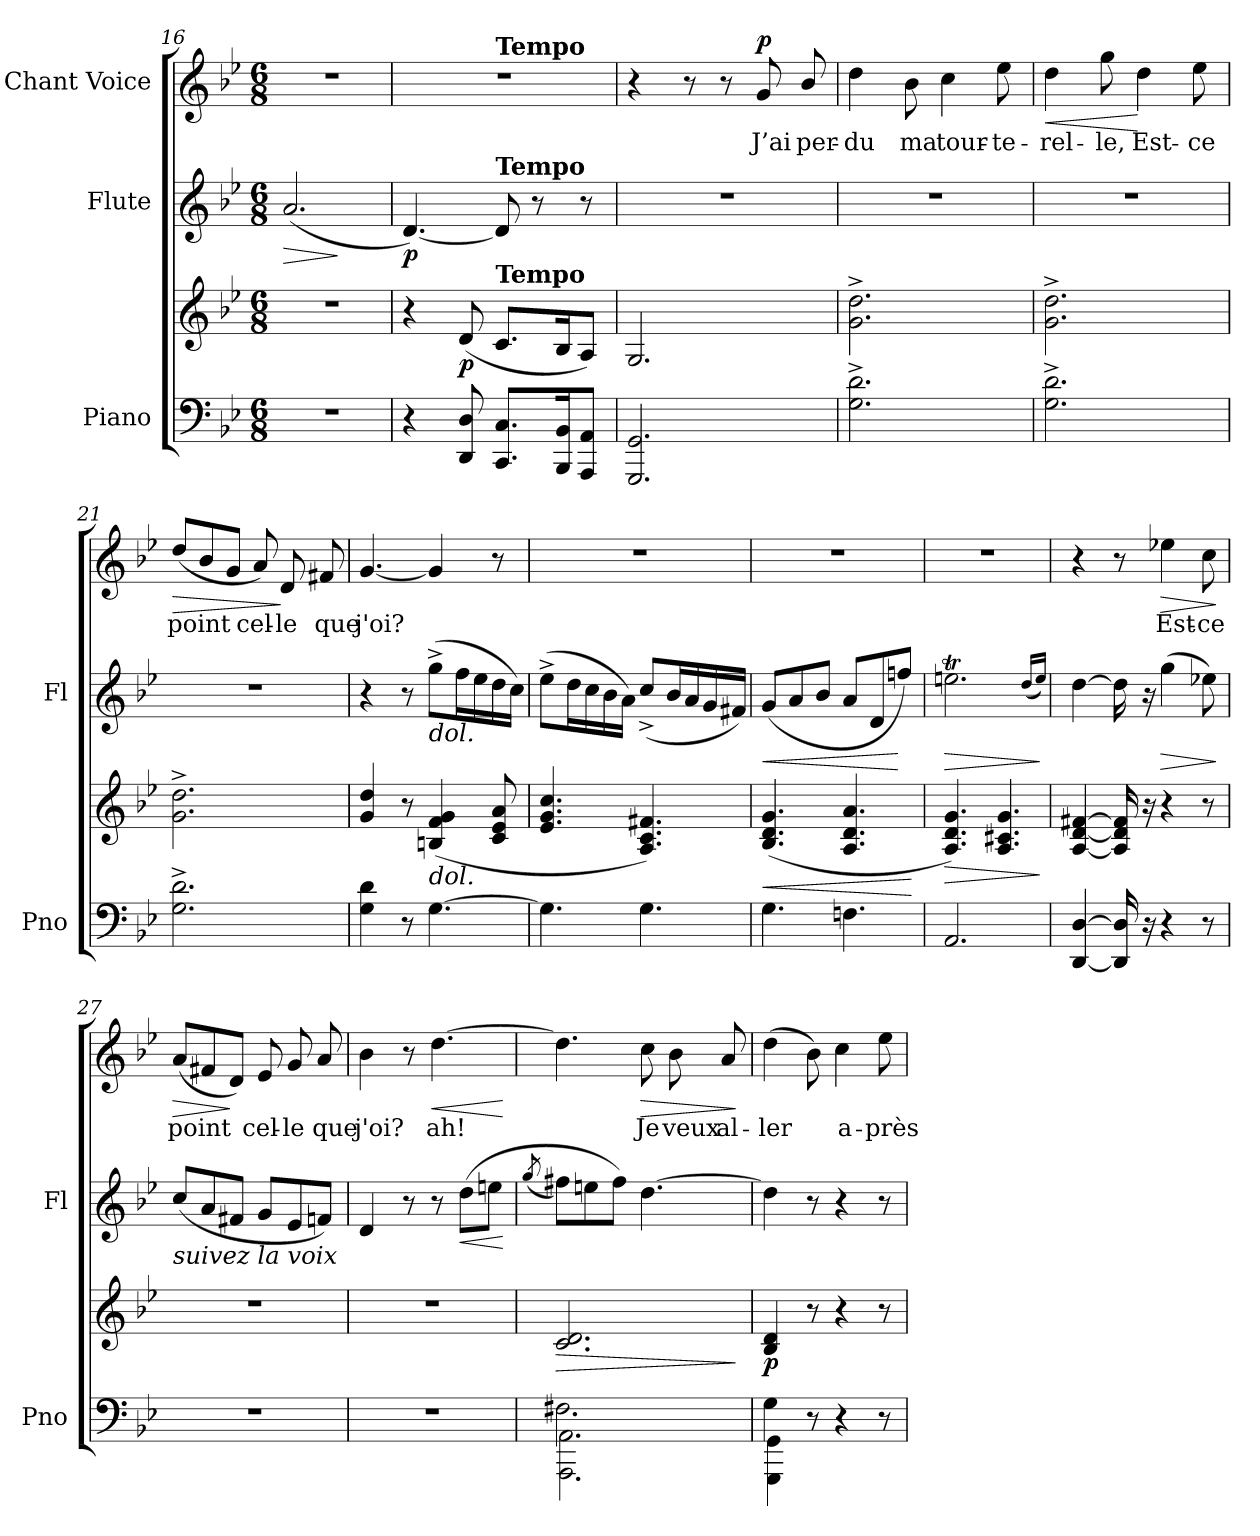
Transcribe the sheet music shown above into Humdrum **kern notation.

**kern	**kern	**dynam	**kern	**dynam	**kern	**text	**dynam
*part3	*part3	*part3	*part2	*part2	*part1	*part1	*part1
*staff4	*staff3	*staff3/4	*staff2	*staff2	*staff1	*staff1	*staff1
*I"Piano	*	*	*I"Flute	*	*I"Chant Voice	*	*
*I'Pno	*	*	*I'Fl	*	*	*	*
*clefF4	*clefG2	*	*clefG2	*	*clefG2	*	*
*k[b-e-]	*k[b-e-]	*	*k[b-e-]	*	*k[b-e-]	*	*
*M6/8	*M6/8	*	*M6/8	*	*M6/8	*	*
=16	=16	=16	=16	=16	=16	=16	=16
!	!	!	!	!LO:HP:b	!	!	!
2.r	2.r	.	(2.a/	>	2.r	.	.
.	.	.	.	]	.	.	.
=17	=17	=17	=17	=17	=17	=17	=17
!	!	!	!	!LO:DY:b	!	!	!
*	*	*	*	*	*^	*	*
4r	4r	.	[4.d/)	p	2.r	4.ryy	.	.
!	!	!LO:DY:b	!	!	!	!	!	!
8DD/ 8D/	(8d/	p	.	.	.	.	.	.
!	!	!	!	!	!	!LO:TX:a:B:t=Tempo	!	!
!	!	!	!LO:TX:a:B:t=Tempo	!	!	!	!	!
!	!LO:TX:a:B:t=Tempo	!	!	!	!	!	!	!
8.CC/ 8.C/L	8.c/L	.	8d/]	.	.	4.ryy	.	.
.	.	.	8r	.	.	.	.	.
16BBB-/ 16BB-/K	16B-/K	.	.	.	.	.	.	.
8AAA/ 8AA/J	8A/J)	.	8r	.	.	.	.	.
=18	=18	=18	=18	=18	=18	=18	=18	=18
!	!	!	!	!	!LO:TX:a:t=Chant / Voice	!	!	!
*	*	*	*	*	*v	*v	*	*
2.GGG/ 2.GG/	2.G/	.	2.r	.	4r	.	.
.	.	.	.	.	8r	.	.
.	.	.	.	.	8r	.	.
!	!	!	!	!	!	!LO:LY:b	!LO:DY:a
.	.	.	.	.	8g/	J’ai	p
!	!	!	!	!	!	!LO:LY:b	!
.	.	.	.	.	8b-/	per-	.
=19	=19	=19	=19	=19	=19	=19	=19
!	!	!	!	!	!	!LO:LY:b	!
2.G\^ 2.d\^	2.g\^ 2.dd\^	.	2.r	.	4dd\	-du	.
!	!	!	!	!	!	!LO:LY:b	!
.	.	.	.	.	8b-\	ma	.
!	!	!	!	!	!	!LO:LY:b	!
.	.	.	.	.	4cc\	tour-	.
!	!	!	!	!	!	!LO:LY:b	!
.	.	.	.	.	8ee-\	-te-	.
!!LO:LB:g=z
=20	=20	=20	=20	=20	=20	=20	=20
!	!	!	!	!	!	!LO:LY:b	!LO:HP:b
2.G\^ 2.d\^	2.g\^ 2.dd\^	.	2.r	.	4dd\	-rel-	<
!	!	!	!	!	!	!LO:LY:b	!
.	.	.	.	.	8gg\	-le,	.
!	!	!	!	!	!	!LO:LY:b	!
.	.	.	.	.	4dd\	Est-	[
!	!	!	!	!	!	!LO:LY:b	!
.	.	.	.	.	8ee-\	-ce	.
!!LO:PB:g=z
=21	=21	=21	=21	=21	=21	=21	=21
!	!	!	!	!	!	!LO:LY:b	!LO:HP:b
2.G\^ 2.d\^	2.g\^ 2.dd\^	.	2.r	.	(8dd/L	point	>
.	.	.	.	.	8b-/	.	.
.	.	.	.	.	8g/J	.	.
!	!	!	!	!	!	!LO:LY:b	!
.	.	.	.	.	8a/)	cel-	.
!	!	!	!	!	!	!LO:LY:b	!
.	.	.	.	.	8d/	-le	]
!	!	!	!	!	!	!LO:LY:b	!
.	.	.	.	.	8f#X/	que	.
=22	=22	=22	=22	=22	=22	=22	=22
!	!	!	!	!	!	!LO:LY:b	!
4G\ 4d\	4g/ 4dd/	.	4r	.	[4.g/	j'oi?	.
8r	8r	.	8r	.	.	.	.
!	!	!	!LO:TX:b:i:t=dol.	!	!	!	!
!	!LO:TX:b:i:t=dol.	!	!	!	!	!	!
[4.G\	(4Bn/ 4f/ 4g/	.	(8gg^\L	.	4g/]	.	.
.	.	.	16ff\L	.	.	.	.
.	.	.	16ee-\	.	.	.	.
.	8c/ 8e-/ 8a/	.	16dd\	.	8r	.	.
.	.	.	16cc\JJ)	.	.	.	.
=23	=23	=23	=23	=23	=23	=23	=23
4.G\]	4.e-/ 4.g/ 4.cc/	.	(8ee-^\L	.	2.r	.	.
.	.	.	16dd\L	.	.	.	.
.	.	.	16cc\	.	.	.	.
.	.	.	16b-\	.	.	.	.
.	.	.	16a\JJ)	.	.	.	.
4.G\	4.A/ 4.c/ 4.f#X/)	.	(8cc^/L	.	.	.	.
.	.	.	16b-/L	.	.	.	.
.	.	.	16a/	.	.	.	.
.	.	.	16g/	.	.	.	.
.	.	.	16f#X/JJ)	.	.	.	.
!!LO:LB:g=z
=24	=24	=24	=24	=24	=24	=24	=24
!	!	!LO:HP:b	!	!LO:HP:b	!	!	!
4.G\	(4.B-/ 4.d/ 4.g/	<	(8g/L	<	2.r	.	.
.	.	.	8a/	.	.	.	.
.	.	.	8b-/J	.	.	.	.
4.Fn\	4.A/ 4.d/ 4.a/	.	8a/L	.	.	.	.
.	.	.	8d/	.	.	.	.
.	.	.	8ffn/J)	[	.	.	.
.	.	[	.	.	.	.	.
=25	=25	=25	=25	=25	=25	=25	=25
!	!	!LO:HP:b	!	!LO:HP:b	!	!	!
2.AA/	4.A/ 4.d/ 4.g/)	>	2.eent\	>	2.r	.	.
.	4.A/ 4.c#X/ 4.g/	.	.	.	.	.	.
.	.	.	(16qdd/LL	.	.	.	.
.	.	.	16qee/JJ)	.	.	.	.
.	.	]	.	]	.	.	.
=26	=26	=26	=26	=26	=26	=26	=26
[4DD/ [4D/	[4A/ [4d/ [4f#X/	.	[4dd\	.	4r	.	.
16DD/] 16D/]	16A/] 16d/] 16f#/]	.	16dd\]	.	8r	.	.
16r	16r	.	16r	.	.	.	.
!	!	!	!	!LO:HP:b	!	!LO:LY:b	!LO:HP:b
4r	4r	.	(4gg\	>	4ee-X\	Est-	>
!	!	!	!	!	!	!LO:LY:b	!
8r	8r	.	8ee-X\)	.	8cc\	-ce	.
.	.	.	.	]	.	.	]
!!LO:LB:g=z
=27	=27	=27	=27	=27	=27	=27	=27
!	!	!	!LO:TX:b:i:t=suivez la voix	!	!	!	!
!	!	!	!	!	!	!LO:LY:b	!LO:HP:b
2.r	2.r	.	(8cc/L	.	(8a/L	point	>
.	.	.	8a/	.	8f#X/	.	.
.	.	.	8f#X/J	.	8d/J)	.	]
!	!	!	!	!	!	!LO:LY:b	!
.	.	.	8g/L	.	8e-/	cel-	.
!	!	!	!	!	!	!LO:LY:b	!
.	.	.	8e-/	.	8g/	-le	.
!	!	!	!	!	!	!LO:LY:b	!
.	.	.	8fn/J)	.	8a/	que	.
=28	=28	=28	=28	=28	=28	=28	=28
!	!	!	!	!	!	!LO:LY:b	!
2.r	2.r	.	4d/	.	4b-\	j'oi?	.
.	.	.	8r	.	8r	.	.
!	!	!	!	!	!	!LO:LY:b	!LO:HP:b
.	.	.	8r	.	[4.dd\	ah!	<
!	!	!	!	!LO:HP:b	!	!	!
.	.	.	(8dd\L	<	.	.	.
.	.	.	8een\J	.	.	.	.
.	.	.	.	[	.	.	[
=29	=29	=29	=29	=29	=29	=29	=29
.	.	.	(8qgg/	.	.	.	.
*^	*	*	*	*	*	*	*
!	!	!	!LO:HP:b	!	!	!	!	!
2.F#X\	2.AAA\ 2.AA\	2.c/ 2.d/	>	8ff#X\L)	.	4.dd\]	.	.
.	.	.	.	8een\	.	.	.	.
.	.	.	.	8ff#\J)	.	.	.	.
!	!	!	!	!	!	!	!LO:LY:b	!LO:HP:b
.	.	.	.	[4.dd\	.	8cc\	Je	>
!	!	!	!	!	!	!	!LO:LY:b	!
.	.	.	.	.	.	8b-\	veux	.
!	!	!	!	!	!	!	!LO:LY:b	!
.	.	.	.	.	.	8a/	al-	.
*v	*v	*	*	*	*	*	*	*
.	.	]	.	.	.	.	]
=30	=30	=30	=30	=30	=30	=30	=30
*^	*	*	*	*	*	*	*
!	!	!	!LO:DY:b	!	!	!	!LO:LY:b	!
4G\	4GGG\ 4GG\	4B-/ 4d/	p	4dd\]	.	(4dd\	-ler	.
2ryy	8r	8r	.	8r	.	8b-\)	.	.
!	!	!	!	!	!	!	!LO:LY:b	!
.	4r	4r	.	4r	.	4cc\	a-	.
!	!	!	!	!	!	!	!LO:LY:b	!
.	8r	8r	.	8r	.	8ee-\	-près	.
*v	*v	*	*	*	*	*	*	*
=	=	=	=	=	=	=	=
*-	*-	*-	*-	*-	*-	*-	*-
